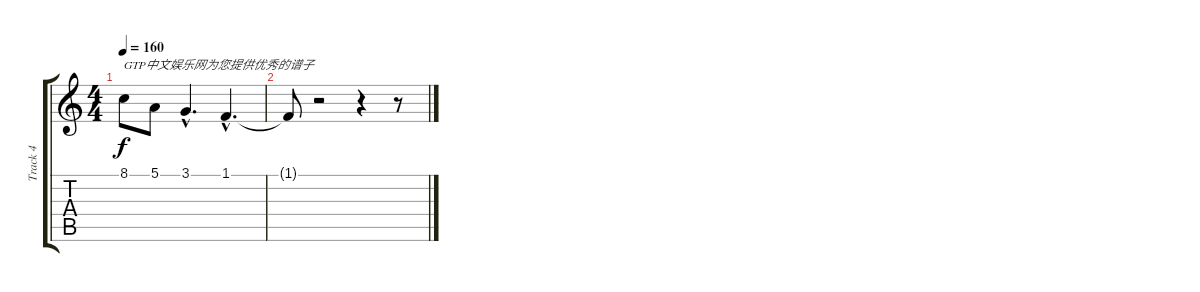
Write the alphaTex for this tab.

\track ("Track 4" "Track 4") {instrument synthvoice}
\staff {score tabs}
\tuning (E4 B3 G3 D3 A2 E2) {hide}
\ts (4 4)
\tempo 160
\clef g2
\ks c
8.1.8{txt "GTP中文娱乐网为您提供优秀的谱子" dy f} 5.1.8 3.1{hac}.4{d} 1.1{hac}.4{d} |
1.1{t}.8 r.2 r.4 r.8
